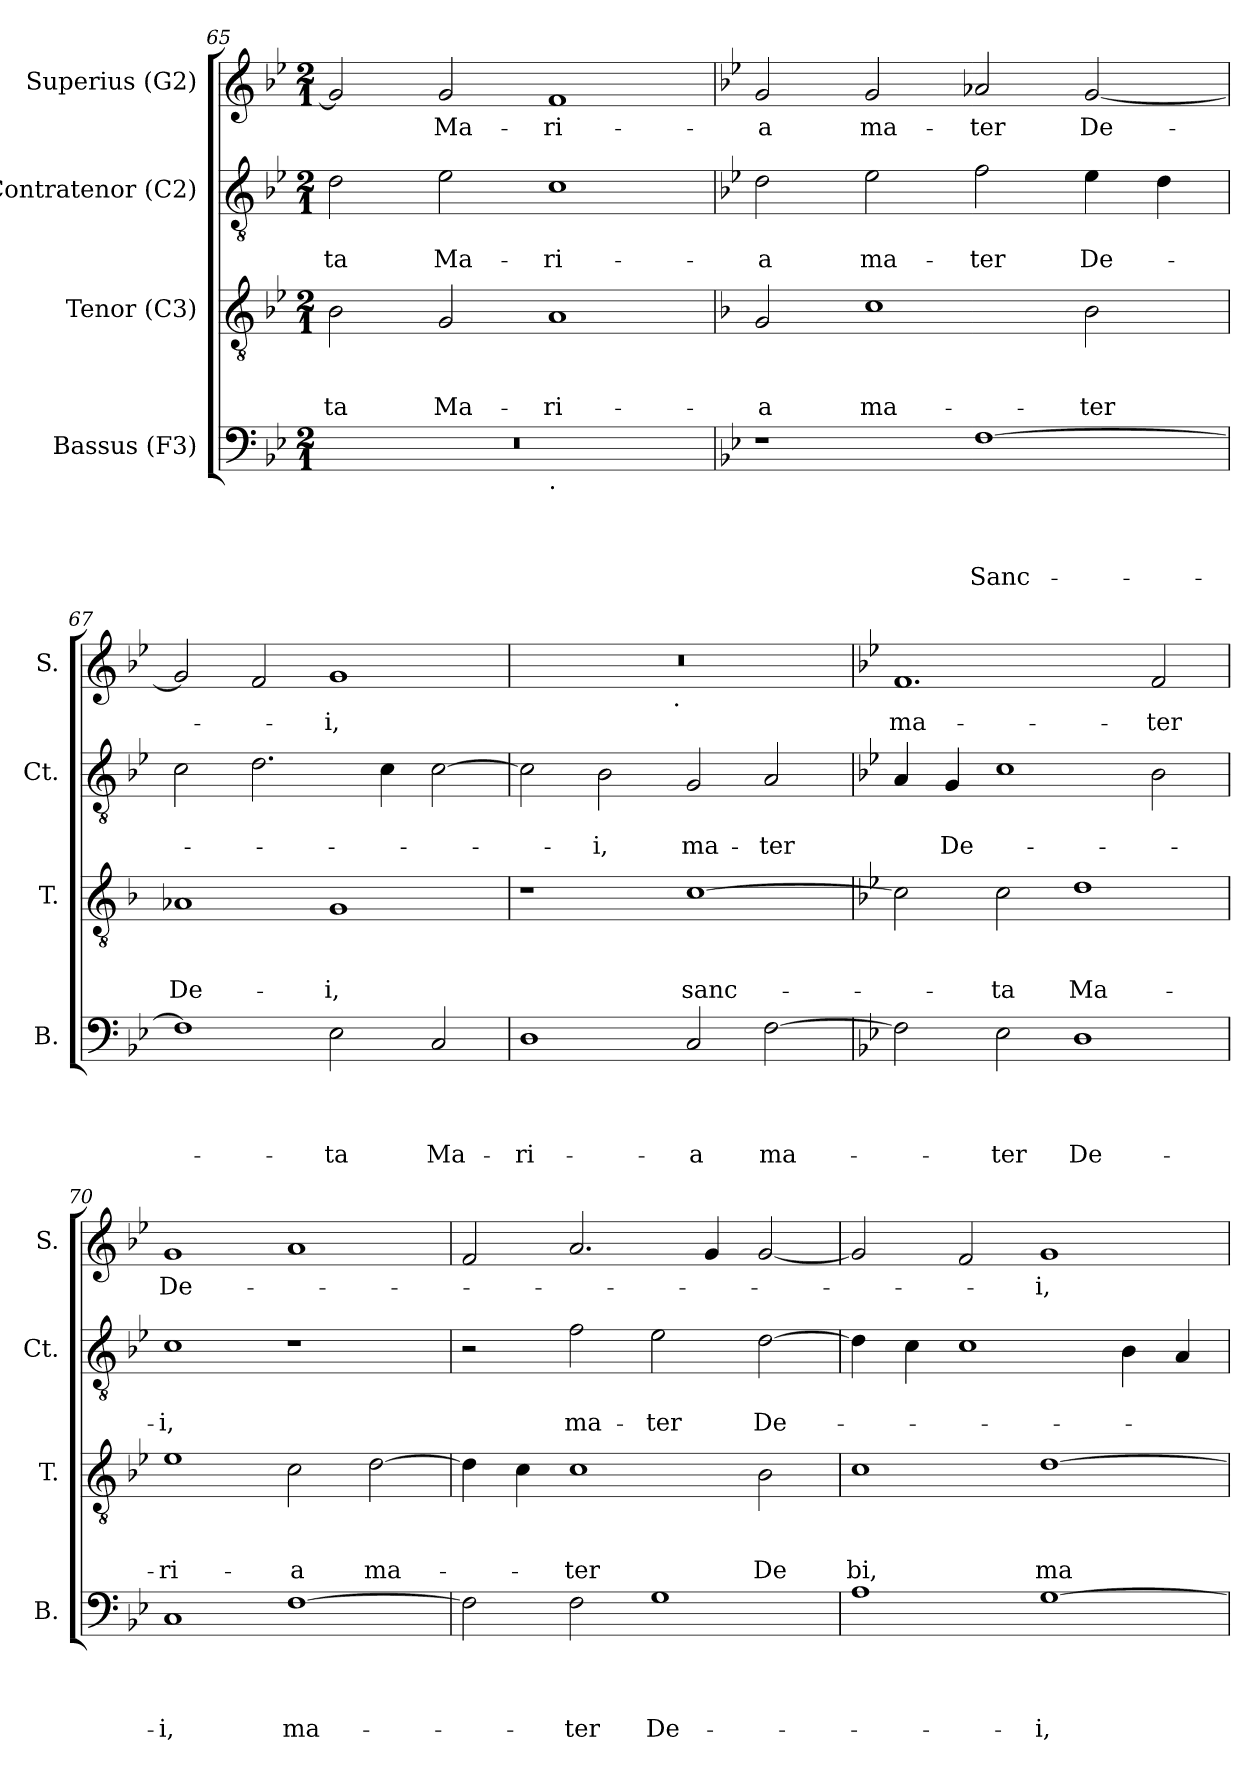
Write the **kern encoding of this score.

**kern	**text	**text	**text	**text	**kern	**text	**text	**text	**kern	**text	**text	**kern	**text
*part4	*part4	*part4	*part4	*part4	*part3	*part3	*part3	*part3	*part2	*part2	*part2	*part1	*part1
*staff4	*staff4	*staff4	*staff4	*staff4	*staff3	*staff3	*staff3	*staff3	*staff2	*staff2	*staff2	*staff1	*staff1
*I"Bassus (F3)	*	*	*	*	*I"Tenor (C3)	*	*	*	*I"Contratenor (C2)	*	*	*I"Superius (G2)	*
*I'B.	*	*	*	*	*I'T.	*	*	*	*I'Ct.	*	*	*I'S.	*
!!LO:LB:g=z
*clefF4	*	*	*	*	*clefGv2	*	*	*	*clefGv2	*	*	*clefG2	*
*k[b-e-]	*	*	*	*	*k[b-e-]	*	*	*	*k[b-e-]	*	*	*k[b-e-]	*
*B-:	*	*	*	*	*B-:	*	*	*	*B-:	*	*	*B-:	*
*M2/1	*	*	*	*	*M2/1	*	*	*	*M2/1	*	*	*M2/1	*
=65	=65	=65	=65	=65	=65	=65	=65	=65	=65	=65	=65	=65	=65
!	!	!	!	!	!	!	!	!LO:LY:b	!	!	!LO:LY:b	!	!
*^	*	*	*	*	*	*	*	*	*	*	*	*	*
0r	1ryy	.	.	.	.	2B-\	.	.	-ta	2d\	.	-ta	2g/]	.
!	!	!	!	!	!	!	!	!	!LO:LY:b	!	!	!LO:LY:b	!	!LO:LY:b
.	.	.	.	.	.	2G/	.	.	Ma-	2e-\	.	Ma-	2g/	Ma-
!	!LO:TX:b:t=.	!	!	!	!	!	!	!	!	!	!	!	!	!
!	!	!	!	!	!	!	!	!	!LO:LY:b	!	!	!LO:LY:b	!	!LO:LY:b
.	1ryy	.	.	.	.	1A	.	.	-ri-	1c	.	-ri-	1f	-ri-
*v	*v	*	*	*	*	*	*	*	*	*	*	*	*	*
=66	=66	=66	=66	=66	=66	=66	=66	=66	=66	=66	=66	=66	=66
*	*	*	*	*	*k[b-]	*	*	*	*	*	*	*	*
*	*	*	*	*	*F:	*	*	*	*	*	*	*	*
*^	*	*	*	*	*	*	*	*	*	*	*	*	*
!	!	!	!	!	!	!	!	!	!LO:LY:b	!	!	!LO:LY:b	!	!LO:LY:b
*v	*v	*	*	*	*	*	*	*	*	*	*	*	*	*
1r	.	.	.	.	2G/	.	.	-a	2d\	.	-a	2g/	-a
!	!	!	!	!	!	!	!	!LO:LY:b	!	!	!LO:LY:b	!	!LO:LY:b
.	.	.	.	.	1c	.	.	ma-	2e-\	.	ma-	2g/	ma-
!	!	!	!	!LO:LY:b	!	!	!	!	!	!	!LO:LY:b	!	!LO:LY:b
[>1F	.	.	.	Sanc-	.	.	.	.	2f\	.	-ter	2a-/	-ter
!	!	!	!	!	!	!	!	!LO:LY:b	!	!	!LO:LY:b	!	!LO:LY:b
.	.	.	.	.	2B-\	.	.	-ter	4e-\	.	De-	[<2g/	De-
.	.	.	.	.	.	.	.	.	4d\	.	.	.	.
=67	=67	=67	=67	=67	=67	=67	=67	=67	=67	=67	=67	=67	=67
!	!	!	!	!	!	!	!	!LO:LY:b	!	!	!	!	!
1F]	.	.	.	.	1A-	.	.	De-	2c\	.	.	2g/]	.
.	.	.	.	.	.	.	.	.	2.d\	.	.	2f/	.
!	!	!	!	!LO:LY:b	!	!	!	!LO:LY:b	!	!	!	!	!LO:LY:b
2E-\	.	.	.	-ta	1G	.	.	-i,	.	.	.	1g	-i,
.	.	.	.	.	.	.	.	.	4c\	.	.	.	.
!	!	!	!	!LO:LY:b	!	!	!	!	!	!	!	!	!
2C/	.	.	.	Ma-	.	.	.	.	[>2c\	.	.	.	.
=68	=68	=68	=68	=68	=68	=68	=68	=68	=68	=68	=68	=68	=68
!	!	!	!	!LO:LY:b	!	!	!	!	!	!	!	!	!
*	*	*	*	*	*	*	*	*	*	*	*	*^	*
1D	.	.	.	-ri-	1r	.	.	.	2c\]	.	.	0r	2ryy	.
!	!	!	!	!	!	!	!	!	!	!	!LO:LY:b	!	!	!
.	.	.	.	.	.	.	.	.	2B-\	.	-i,	.	4...ryy	.
!	!	!	!	!	!	!	!	!	!	!	!	!	!LO:TX:b:t=.	!
.	.	.	.	.	.	.	.	.	.	.	.	.	1ryy	.
!	!	!	!	!LO:LY:b	!	!	!	!LO:LY:b	!	!	!LO:LY:b	!	!	!
2C/	.	.	.	-a	[>1c	.	.	sanc-	2G/	.	ma-	.	.	.
!	!	!	!	!LO:LY:b	!	!	!	!	!	!	!LO:LY:b	!	!	!
[>2F\	.	.	.	ma-	.	.	.	.	2A/	.	-ter	.	.	.
.	.	.	.	.	.	.	.	.	.	.	.	.	32ryy	.
*	*	*	*	*	*	*	*	*	*	*	*	*v	*v	*
!!LO:PB:g=z
=69	=69	=69	=69	=69	=69	=69	=69	=69	=69	=69	=69	=69	=69
*	*	*	*	*	*k[b-e-]	*	*	*	*	*	*	*	*
*	*	*	*	*	*B-:	*	*	*	*	*	*	*	*
*	*	*	*	*	*	*	*	*	*	*	*	*^	*
!	!	!	!	!	!	!	!	!	!	!	!	!	!	!LO:LY:b
*	*	*	*	*	*	*	*	*	*	*	*	*v	*v	*
2F\]	.	.	.	.	2c\]	.	.	.	4A/	.	.	1.f	ma-
!	!	!	!	!	!	!	!	!	!	!	!LO:LY:b	!	!
.	.	.	.	.	.	.	.	.	4G/	.	De-	.	.
!	!	!	!	!LO:LY:b	!	!	!	!LO:LY:b	!	!	!	!	!
2E-\	.	.	.	-ter	2c\	.	.	-ta	1c	.	.	.	.
!	!	!	!	!LO:LY:b	!	!	!	!LO:LY:b	!	!	!	!	!
1D	.	.	.	De-	1d	.	.	Ma-	.	.	.	.	.
!	!	!	!	!	!	!	!	!	!	!	!	!	!LO:LY:b
.	.	.	.	.	.	.	.	.	2B-\	.	.	2f/	-ter
=70	=70	=70	=70	=70	=70	=70	=70	=70	=70	=70	=70	=70	=70
!	!	!	!	!LO:LY:b	!	!	!	!LO:LY:b	!	!	!LO:LY:b	!	!LO:LY:b
1C	.	.	.	-i,	1e-	.	.	-ri-	1c	.	-i,	1g	De-
!	!	!	!	!LO:LY:b	!	!	!	!LO:LY:b	!	!	!	!	!
[>1F	.	.	.	ma-	2c\	.	.	-a	1r	.	.	1a	.
!	!	!	!	!	!	!	!	!LO:LY:b	!	!	!	!	!
.	.	.	.	.	[>2d\	.	.	ma-	.	.	.	.	.
=71	=71	=71	=71	=71	=71	=71	=71	=71	=71	=71	=71	=71	=71
2F\]	.	.	.	.	4d\]	.	.	.	2r	.	.	2f/	.
.	.	.	.	.	4c\	.	.	.	.	.	.	.	.
!	!	!	!	!LO:LY:b	!	!	!	!LO:LY:b	!	!	!LO:LY:b	!	!
2F\	.	.	.	-ter	1c	.	.	-ter	2f\	.	ma-	2.a/	.
!	!	!	!	!LO:LY:b	!	!	!	!	!	!	!LO:LY:b	!	!
1G	.	.	.	De-	.	.	.	.	2e-\	.	-ter	.	.
.	.	.	.	.	.	.	.	.	.	.	.	4g/	.
!	!	!	!	!	!	!	!	!LO:LY:b	!	!	!LO:LY:b	!	!
.	.	.	.	.	2B-\	.	.	De	[>2d\	.	De-	[<2g/	.
=72	=72	=72	=72	=72	=72	=72	=72	=72	=72	=72	=72	=72	=72
!	!	!	!	!	!	!	!	!LO:LY:b:rj	!	!	!	!	!
1A	.	.	.	.	1c	.	.	bi,	4d\]	.	.	2g/]	.
.	.	.	.	.	.	.	.	.	4c\	.	.	.	.
.	.	.	.	.	.	.	.	.	1c	.	.	2f/	.
!	!	!	!	!LO:LY:b:rj	!	!	!	!LO:LY:b	!	!	!	!	!LO:LY:b
[>1G	.	.	.	-i,	[>1d	.	.	ma-	.	.	.	1g	-i,
.	.	.	.	.	.	.	.	.	4B-\	.	.	.	.
.	.	.	.	.	.	.	.	.	4A/	.	.	.	.
=	=	=	=	=	=	=	=	=	=	=	=	=	=
*-	*-	*-	*-	*-	*-	*-	*-	*-	*-	*-	*-	*-	*-
